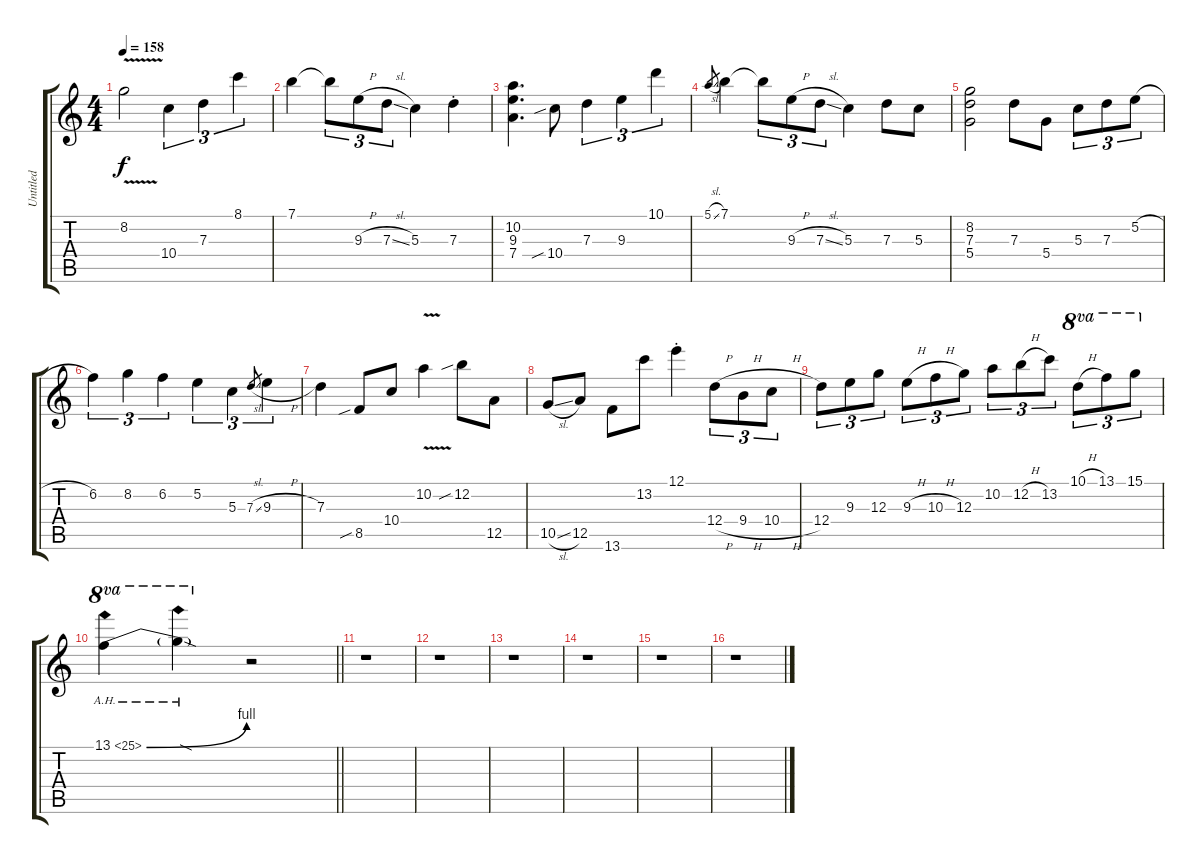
\track ("Untitled" "Untitled") {instrument distortionguitar}
\staff {score tabs}
\tuning (E4 B3 G3 D3 A2 E2) {hide}
\ts (4 4)
\tempo 158
\clef g2
\ks c
8.2{v}.2{dy f} 10.4.4{tu (3 2)} 7.3.4{tu (3 2)} 8.1.4{tu (3 2)} |
7.1.4 7.1{t}.8{tu (3 2)} 9.3{h}.8{tu (3 2)} 7.3{sl}.8{tu (3 2)} 5.3.4 7.3{st}.4 |
(10.2 9.3 7.4).4{d} 10.4{sib}.8 7.3.4{tu (3 2)} 9.3.4{tu (3 2)} 10.1.4{tu (3 2)} |
5.1{sl}.8{gr} 7.1.4 7.1{t}.8{tu (3 2)} 9.3{h}.8{tu (3 2)} 7.3{sl}.8{tu (3 2)} 5.3.4 7.3.8 5.3.8 |
(8.2 7.3 5.4).2 7.3.8 5.4.8 5.3.8{tu (3 2)} 7.3.8{tu (3 2)} 5.2{h}.8{tu (3 2)} |
6.2.4{tu (3 2)} 8.2.4{tu (3 2)} 6.2.4{tu (3 2)} 5.2.4{tu (3 2)} 5.3.4{tu (3 2)} 7.3{sl}.8{gr} 9.3{h}.4{tu (3 2)} |
7.3.4 8.5{sib}.8 10.4.8 10.2{v}.4 12.2{sib}.8 12.5.8 |
10.5{sl}.8 12.5.8 13.6.8 13.2.8 12.1{st}.4 12.4{h}.8{tu (3 2)} 9.4{h}.8{tu (3 2)} 10.4{h}.8{tu (3 2)} |
12.4.8{tu (3 2)} 9.3.8{tu (3 2)} 12.3.8{tu (3 2)} 9.3{h}.8{tu (3 2)} 10.3{h}.8{tu (3 2)} 12.3.8{tu (3 2)} 10.2.8{tu (3 2)} 12.2{h}.8{tu (3 2)} 13.2.8{tu (3 2)} 10.1{h}.8{tu (3 2) ot 8va} 13.1.8{tu (3 2) ot 8va} 15.1.8{tu (3 2) ot 8va} |
\barLineRight lightlight
13.1{be (bend 0 0 60 4) ah 12}.4{ot 8va} 13.1{ah 12 sod t}.4{ot 8va} r.2 |
r.1 |
r.1 |
r.1 |
r.1 |
r.1 |
r.1
